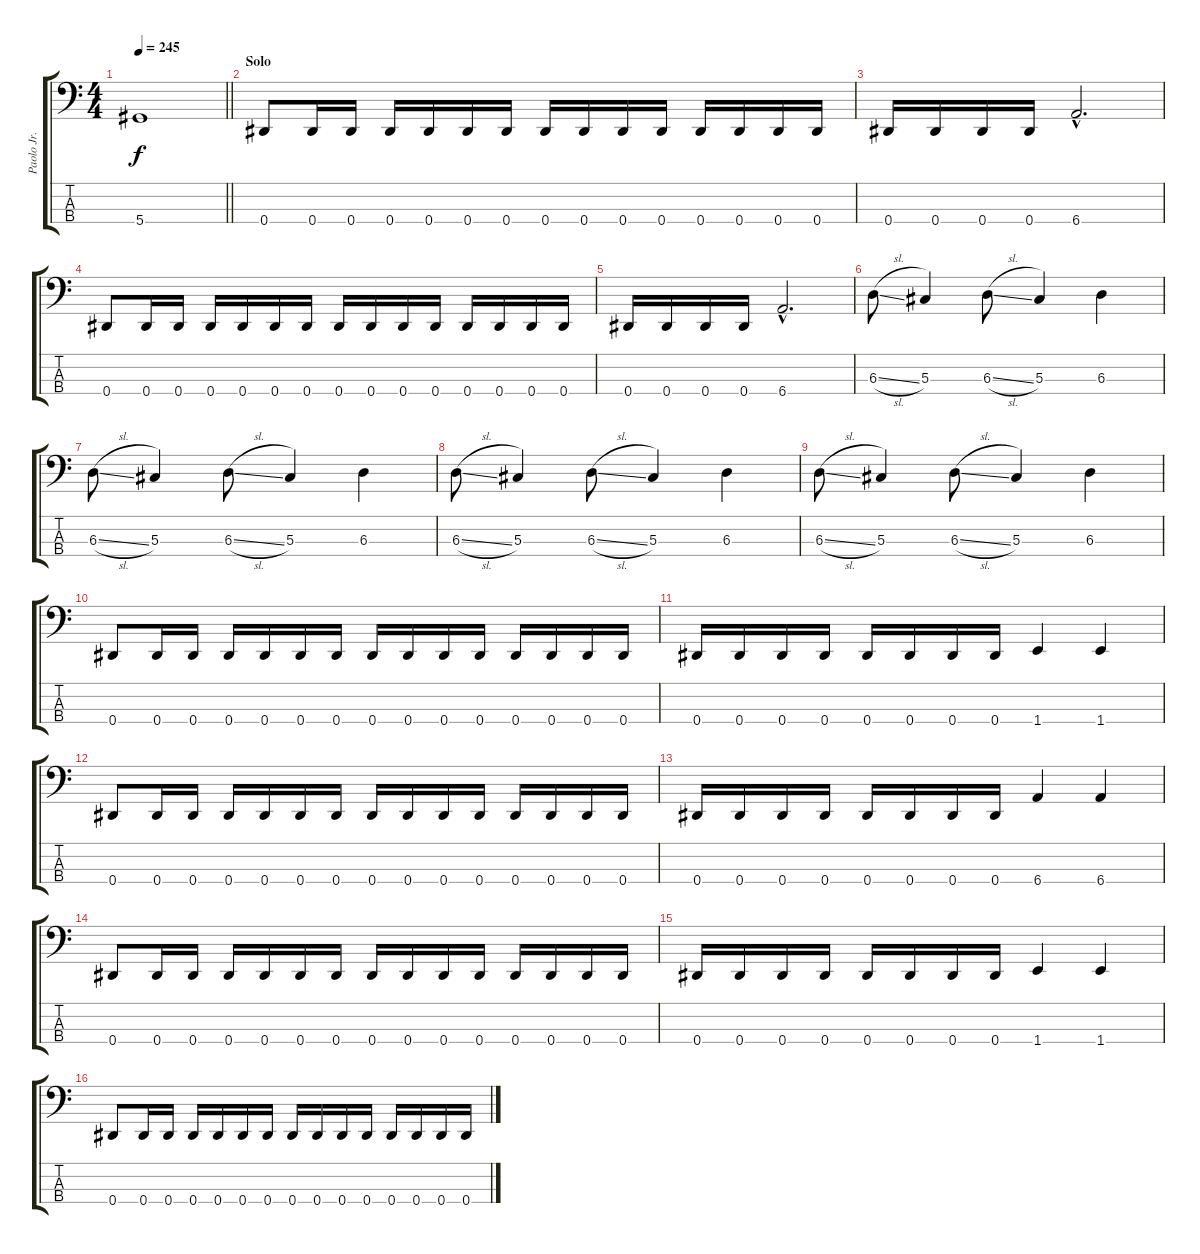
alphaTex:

\track ("Paolo Jr." "Paolo Jr.") {instrument electricbasspick}
\staff {score tabs}
\tuning (Gb2 Db2 Ab1 Eb1) {hide}
\ts (4 4)
\tempo 245
\clef f4
\barLineRight lightlight
\ks c
5.4{t}.1{dy f} |
\section ("" "Solo")
0.4.8 0.4.16 0.4.16 0.4.16 0.4.16 0.4.16 0.4.16 0.4.16 0.4.16 0.4.16 0.4.16 0.4.16 0.4.16 0.4.16 0.4.16 |
0.4.16 0.4.16 0.4.16 0.4.16 6.4{hac}.2{d} |
0.4.8 0.4.16 0.4.16 0.4.16 0.4.16 0.4.16 0.4.16 0.4.16 0.4.16 0.4.16 0.4.16 0.4.16 0.4.16 0.4.16 0.4.16 |
0.4.16 0.4.16 0.4.16 0.4.16 6.4{hac}.2{d} |
6.3{sl}.8 5.3.4 6.3{sl}.8 5.3.4 6.3.4 |
6.3{sl}.8 5.3.4 6.3{sl}.8 5.3.4 6.3.4 |
6.3{sl}.8 5.3.4 6.3{sl}.8 5.3.4 6.3.4 |
6.3{sl}.8 5.3.4 6.3{sl}.8 5.3.4 6.3.4 |
0.4.8 0.4.16 0.4.16 0.4.16 0.4.16 0.4.16 0.4.16 0.4.16 0.4.16 0.4.16 0.4.16 0.4.16 0.4.16 0.4.16 0.4.16 |
0.4.16 0.4.16 0.4.16 0.4.16 0.4.16 0.4.16 0.4.16 0.4.16 1.4.4 1.4.4 |
0.4.8 0.4.16 0.4.16 0.4.16 0.4.16 0.4.16 0.4.16 0.4.16 0.4.16 0.4.16 0.4.16 0.4.16 0.4.16 0.4.16 0.4.16 |
0.4.16 0.4.16 0.4.16 0.4.16 0.4.16 0.4.16 0.4.16 0.4.16 6.4.4 6.4.4 |
0.4.8 0.4.16 0.4.16 0.4.16 0.4.16 0.4.16 0.4.16 0.4.16 0.4.16 0.4.16 0.4.16 0.4.16 0.4.16 0.4.16 0.4.16 |
0.4.16 0.4.16 0.4.16 0.4.16 0.4.16 0.4.16 0.4.16 0.4.16 1.4.4 1.4.4 |
0.4.8 0.4.16 0.4.16 0.4.16 0.4.16 0.4.16 0.4.16 0.4.16 0.4.16 0.4.16 0.4.16 0.4.16 0.4.16 0.4.16 0.4.16
